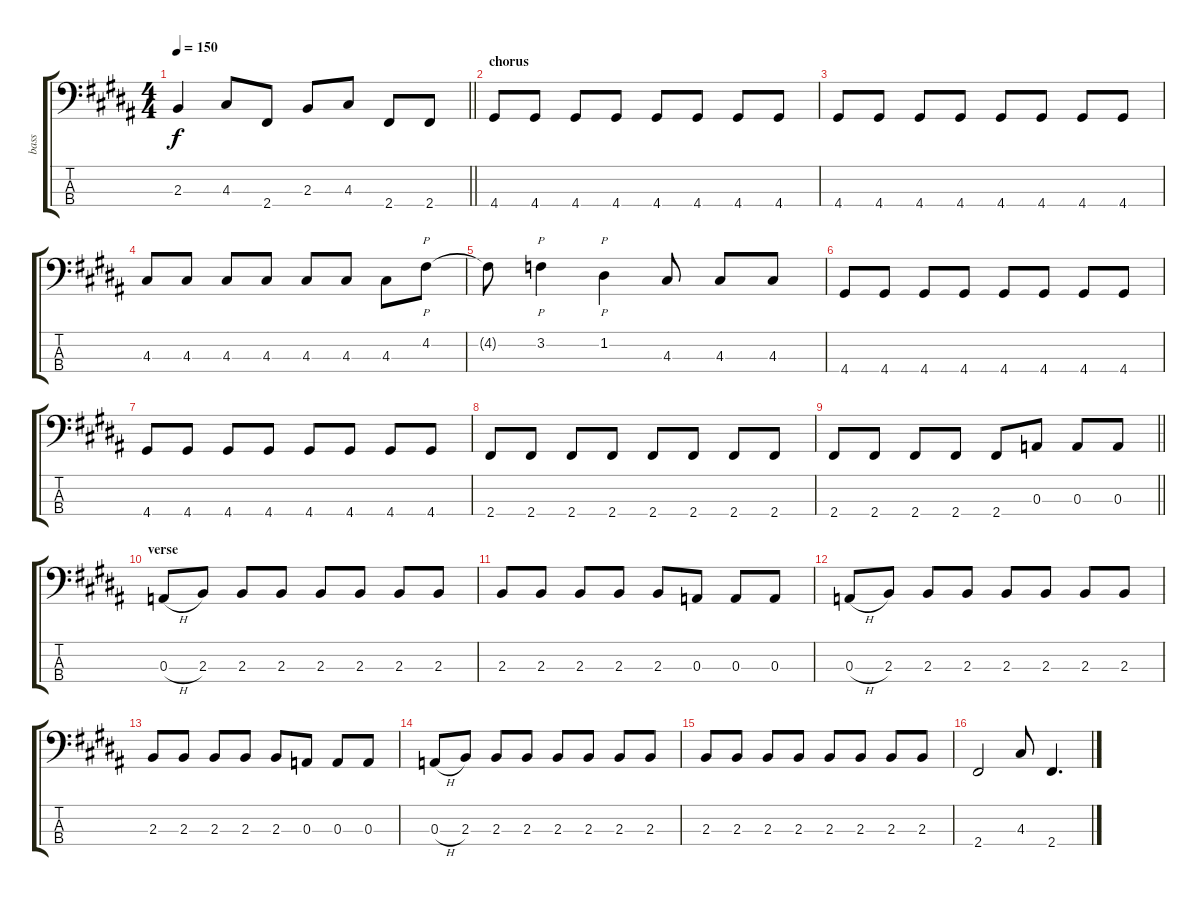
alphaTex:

\track ("bass" "bass") {instrument electricbasspick}
\staff {score tabs}
\tuning (G2 D2 A1 E1) {hide}
\ts (4 4)
\tempo 150
\clef f4
\barLineRight lightlight
\ks b
2.3.4{dy f} 4.3.8 2.4.8 2.3.8 4.3.8 2.4.8 2.4.8 |
\section ("" "chorus")
4.4.8 4.4.8 4.4.8 4.4.8 4.4.8 4.4.8 4.4.8 4.4.8 |
4.4.8 4.4.8 4.4.8 4.4.8 4.4.8 4.4.8 4.4.8 4.4.8 |
4.3.8 4.3.8 4.3.8 4.3.8 4.3.8 4.3.8 4.3.8 4.2.8{p} |
4.2{t}.8 3.2.4{p} 1.2.4{p} 4.3.8 4.3.8 4.3.8 |
4.4.8 4.4.8 4.4.8 4.4.8 4.4.8 4.4.8 4.4.8 4.4.8 |
4.4.8 4.4.8 4.4.8 4.4.8 4.4.8 4.4.8 4.4.8 4.4.8 |
2.4.8 2.4.8 2.4.8 2.4.8 2.4.8 2.4.8 2.4.8 2.4.8 |
\barLineRight lightlight
2.4.8 2.4.8 2.4.8 2.4.8 2.4.8 0.3.8 0.3.8 0.3.8 |
\section ("" "verse")
0.3{h}.8 2.3.8 2.3.8 2.3.8 2.3.8 2.3.8 2.3.8 2.3.8 |
2.3.8 2.3.8 2.3.8 2.3.8 2.3.8 0.3.8 0.3.8 0.3.8 |
0.3{h}.8 2.3.8 2.3.8 2.3.8 2.3.8 2.3.8 2.3.8 2.3.8 |
2.3.8 2.3.8 2.3.8 2.3.8 2.3.8 0.3.8 0.3.8 0.3.8 |
0.3{h}.8 2.3.8 2.3.8 2.3.8 2.3.8 2.3.8 2.3.8 2.3.8 |
2.3.8 2.3.8 2.3.8 2.3.8 2.3.8 2.3.8 2.3.8 2.3.8 |
2.4.2 4.3.8 2.4.4{d}
